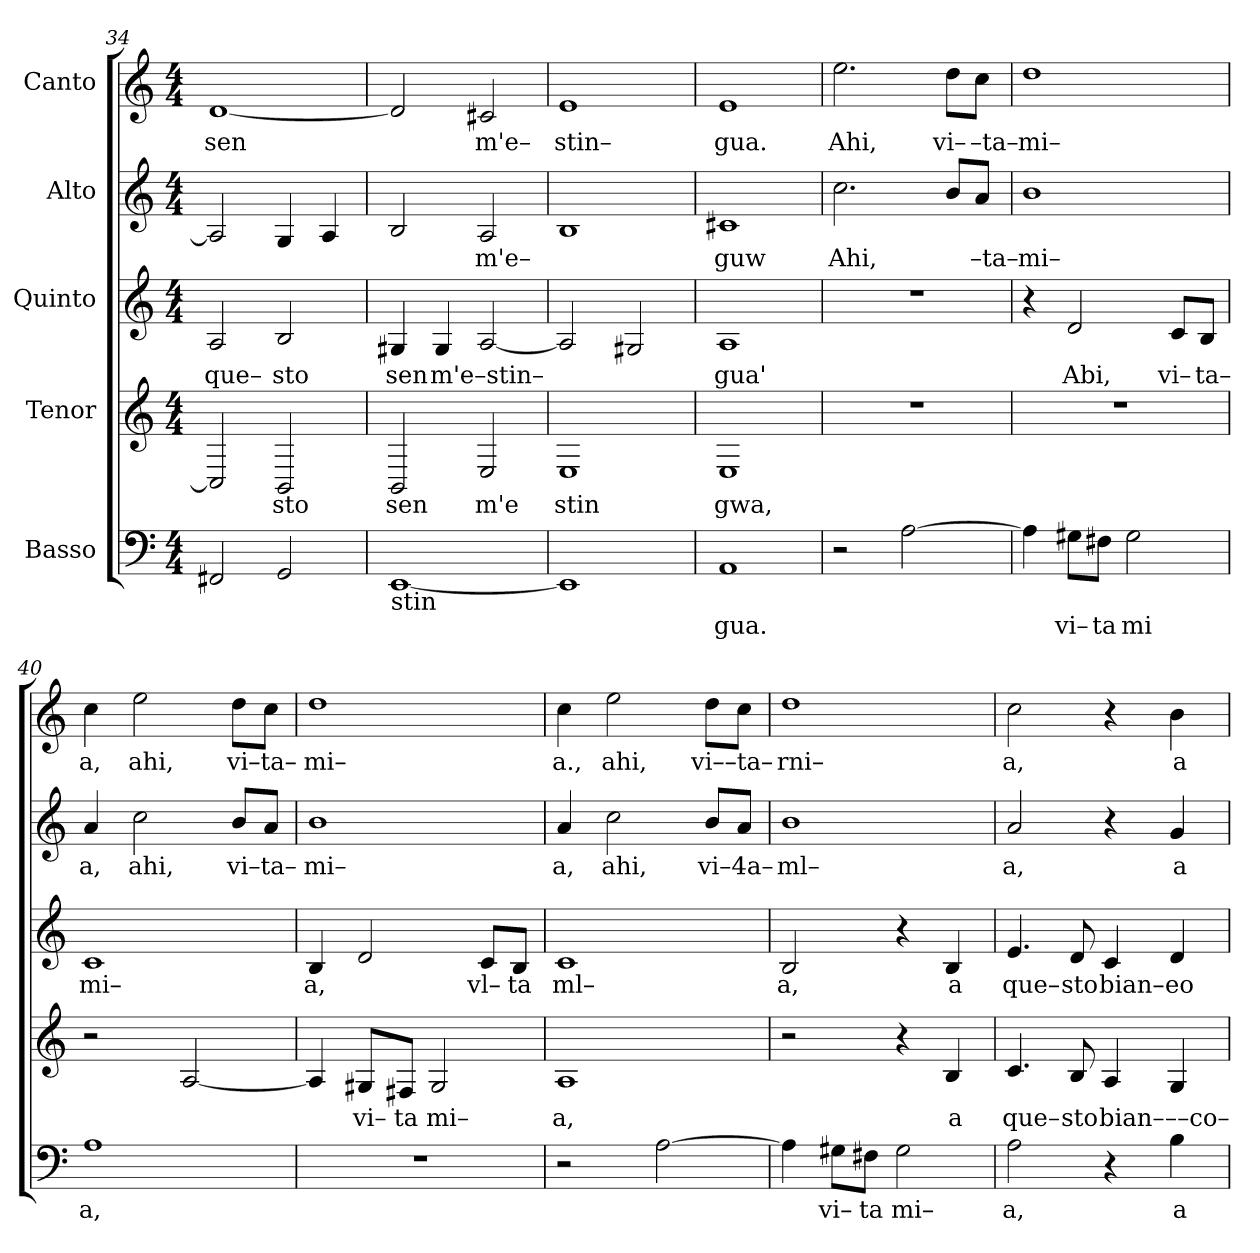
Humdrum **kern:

**kern	**text	**kern	**text	**kern	**text	**kern	**text	**kern	**text
*part5	*part5	*part4	*part4	*part3	*part3	*part2	*part2	*part1	*part1
*staff5	*staff5	*staff4	*staff4	*staff3	*staff3	*staff2	*staff2	*staff1	*staff1
*I"Basso	*	*I"Tenor	*	*I"Quinto	*	*I"Alto	*	*I"Canto	*
*clefF4	*	*clefG2	*	*clefG2	*	*clefG2	*	*clefG2	*
*k[]	*	*k[]	*	*k[]	*	*k[]	*	*k[]	*
*M4/4	*	*M4/4	*	*M4/4	*	*M4/4	*	*M4/4	*
=34	=34	=34	=34	=34	=34	=34	=34	=34	=34
!	!	!	!	!	!LO:LY:b	!	!	!	!LO:LY:b
2FF#X/	.	2C/]	.	2A/	que–	2A/]	.	[1d	sen
!	!	!	!LO:LY:b	!	!LO:LY:b	!	!	!	!
2GG/	.	2BB/	sto	2B/	sto	4G/	.	.	.
.	.	.	.	.	.	4A/	.	.	.
=35	=35	=35	=35	=35	=35	=35	=35	=35	=35
!LO:TX:b:t=stin	!	!	!	!	!	!	!	!	!
!	!	!	!LO:LY:b	!	!LO:LY:b	!	!	!	!
[1EE	.	2BB/	sen	4G#X/	sen	2B/	.	2d/]	.
!	!	!	!	!	!LO:LY:b	!	!	!	!
.	.	.	.	4G#/	m'e–stin–	.	.	.	.
!	!	!	!LO:LY:b	!	!	!	!LO:LY:b	!	!LO:LY:b
.	.	2E/	m'e	[2A/	.	2A/	m'e–	2c#X/	m'e–
=36	=36	=36	=36	=36	=36	=36	=36	=36	=36
!	!	!	!LO:LY:b	!	!	!	!	!	!LO:LY:b
1EE]	.	1E	stin	2A/]	.	1B	.	1e	stin–
.	.	.	.	2G#X/	.	.	.	.	.
=37	=37	=37	=37	=37	=37	=37	=37	=37	=37
!	!LO:LY:b	!	!LO:LY:b	!	!LO:LY:b	!	!LO:LY:b	!	!LO:LY:b
1AA	gua.	1E	gwa,	1A	gua'	1c#X	guw	1e	gua.
=38	=38	=38	=38	=38	=38	=38	=38	=38	=38
!	!	!	!	!	!	!	!LO:LY:b	!	!LO:LY:b
2r	.	1r	.	1r	.	2.cc\	Ahi,	2.ee\	Ahi,
[2A\	.	.	.	.	.	.	.	.	.
!	!	!	!	!	!	!	!	!	!LO:LY:b
.	.	.	.	.	.	8b/L	.	8dd\L	vi–
!	!	!	!	!	!	!	!LO:LY:b	!	!LO:LY:b
.	.	.	.	.	.	8a/J	–ta–	8cc\J	–ta–
=39	=39	=39	=39	=39	=39	=39	=39	=39	=39
!	!	!	!	!	!	!	!LO:LY:b	!	!LO:LY:b
4A\]	.	1r	.	4r	.	1b	mi–	1dd	mi–
!	!LO:LY:b	!	!	!	!LO:LY:b	!	!	!	!
8G#X\L	vi–	.	.	2d/	Abi,	.	.	.	.
!	!LO:LY:b	!	!	!	!	!	!	!	!
8F#X\J	ta	.	.	.	.	.	.	.	.
!	!LO:LY:b	!	!	!	!	!	!	!	!
2G#\	mi	.	.	.	.	.	.	.	.
!	!	!	!	!	!LO:LY:b	!	!	!	!
.	.	.	.	8c/L	vi–	.	.	.	.
!	!	!	!	!	!LO:LY:b	!	!	!	!
.	.	.	.	8B/J	ta–	.	.	.	.
=40	=40	=40	=40	=40	=40	=40	=40	=40	=40
!	!LO:LY:b	!	!	!	!LO:LY:b	!	!LO:LY:b	!	!LO:LY:b
1A	a,	2r	.	1c	mi–	4a/	a,	4cc\	a,
!	!	!	!	!	!	!	!LO:LY:b	!	!LO:LY:b
.	.	.	.	.	.	2cc\	ahi,	2ee\	ahi,
.	.	[2A/	.	.	.	.	.	.	.
!	!	!	!	!	!	!	!LO:LY:b	!	!LO:LY:b
.	.	.	.	.	.	8b/L	vi–ta–	8dd\L	vi–ta–
.	.	.	.	.	.	8a/J	.	8cc\J	.
=41	=41	=41	=41	=41	=41	=41	=41	=41	=41
!	!	!	!	!	!LO:LY:b	!	!LO:LY:b	!	!LO:LY:b
1r	.	4A/]	.	4B/	a,	1b	mi–	1dd	mi–
!	!	!	!LO:LY:b	!	!	!	!	!	!
.	.	8G#X/L	vi–	2d/	.	.	.	.	.
!	!	!	!LO:LY:b	!	!	!	!	!	!
.	.	8F#X/J	ta	.	.	.	.	.	.
!	!	!	!LO:LY:b	!	!	!	!	!	!
.	.	2G#/	mi–	.	.	.	.	.	.
!	!	!	!	!	!LO:LY:b	!	!	!	!
.	.	.	.	8c/L	vl–	.	.	.	.
!	!	!	!	!	!LO:LY:b	!	!	!	!
.	.	.	.	8B/J	ta	.	.	.	.
=42	=42	=42	=42	=42	=42	=42	=42	=42	=42
!	!	!	!LO:LY:b	!	!LO:LY:b	!	!LO:LY:b	!	!LO:LY:b
2r	.	1A	a,	1c	ml–	4a/	a,	4cc\	a.,
!	!	!	!	!	!	!	!LO:LY:b	!	!LO:LY:b
.	.	.	.	.	.	2cc\	ahi,	2ee\	ahi,
[2A\	.	.	.	.	.	.	.	.	.
!	!	!	!	!	!	!	!LO:LY:b	!	!LO:LY:b
.	.	.	.	.	.	8b/L	vi–4a–	8dd\L	vi––ta–
.	.	.	.	.	.	8a/J	.	8cc\J	.
=43	=43	=43	=43	=43	=43	=43	=43	=43	=43
!	!	!	!	!	!LO:LY:b	!	!LO:LY:b	!	!LO:LY:b
4A\]	.	2r	.	2B/	a,	1b	ml–	1dd	rni–
!	!LO:LY:b	!	!	!	!	!	!	!	!
8G#X\L	vi–	.	.	.	.	.	.	.	.
!	!LO:LY:b	!	!	!	!	!	!	!	!
8F#X\J	ta	.	.	.	.	.	.	.	.
!	!LO:LY:b	!	!	!	!	!	!	!	!
2G#\	mi–	4r	.	4r	.	.	.	.	.
!	!	!	!LO:LY:b	!	!LO:LY:b	!	!	!	!
.	.	4B/	a	4B/	a	.	.	.	.
=44	=44	=44	=44	=44	=44	=44	=44	=44	=44
!	!LO:LY:b	!	!LO:LY:b	!	!LO:LY:b	!	!LO:LY:b	!	!LO:LY:b
2A\	a,	4.c/	que–	4.e/	que–	2a/	a,	2cc\	a,
!	!	!	!LO:LY:b	!	!LO:LY:b	!	!	!	!
.	.	8B/	sto	8d/	sto	.	.	.	.
!	!	!	!LO:LY:b	!	!LO:LY:b	!	!	!	!
4r	.	4A/	bian–	4c/	bian–	4r	.	4r	.
!	!LO:LY:b	!	!LO:LY:b	!	!LO:LY:b	!	!LO:LY:b	!	!LO:LY:b
4B\	a	4G/	––co–	4d/	eo	4g/	a	4b\	a
=	=	=	=	=	=	=	=	=	=
*-	*-	*-	*-	*-	*-	*-	*-	*-	*-
